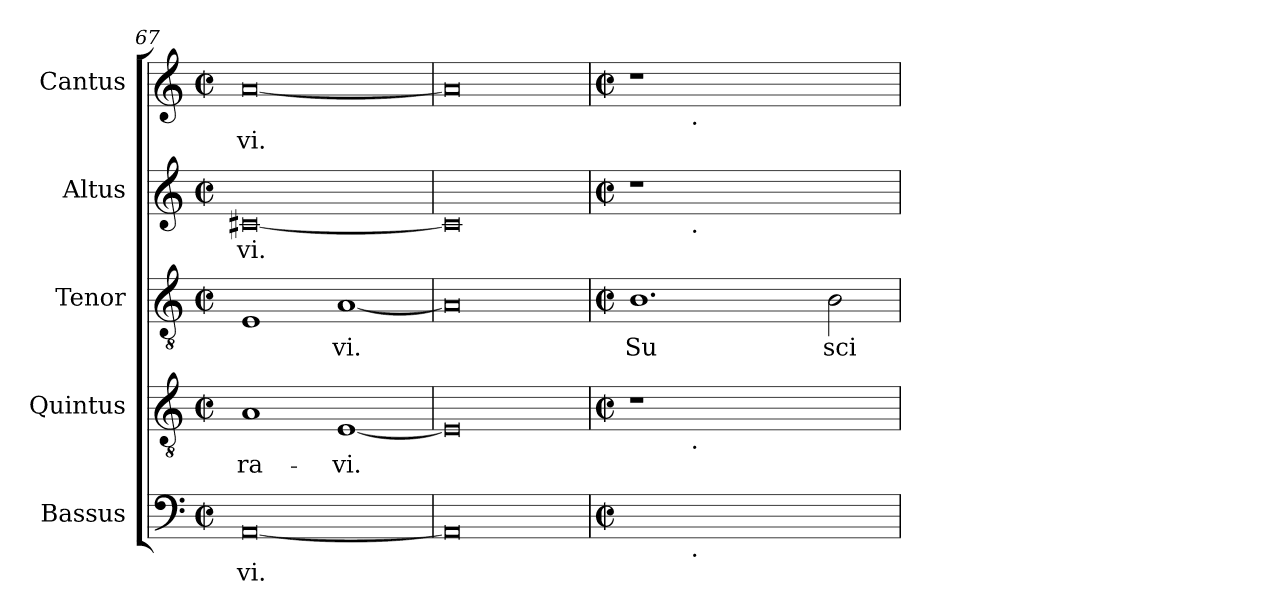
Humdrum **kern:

**kern	**text	**kern	**text	**kern	**text	**kern	**text	**kern	**text
*part5	*part5	*part4	*part4	*part3	*part3	*part2	*part2	*part1	*part1
*staff5	*staff5	*staff4	*staff4	*staff3	*staff3	*staff2	*staff2	*staff1	*staff1
*I"Bassus	*	*I"Quintus	*	*I"Tenor	*	*I"Altus	*	*I"Cantus	*
*clefF4	*	*clefGv2	*	*clefGv2	*	*clefG2	*	*clefG2	*
*k[]	*	*k[]	*	*k[]	*	*k[]	*	*k[]	*
*C:	*	*C:	*	*C:	*	*C:	*	*C:	*
*M2/2	*	*M2/2	*	*M2/2	*	*M2/2	*	*M2/2	*
*met(c|)	*	*met(c|)	*	*met(c|)	*	*met(c|)	*	*met(c|)	*
=67	=67	=67	=67	=67	=67	=67	=67	=67	=67
!	!LO:LY:b:cj	!	!LO:LY:b:cj	!	!LO:LY:b	!	!LO:LY:b:cj	!	!LO:LY:b:cj
[<0AA	vi.	1A	-ra-	1E	.	[<0c#X	vi.	[<0a	vi.
!	!	!	!LO:LY:b:cj	!	!LO:LY:b	!	!	!	!
.	.	[<1E	-vi.	[<1A	vi.	.	.	.	.
=68	=68	=68	=68	=68	=68	=68	=68	=68	=68
!	!LO:LY:b:cj	!	!LO:LY:b:cj	!	!LO:LY:b	!	!LO:LY:b:cj	!	!LO:LY:b:cj
0AA]	.	0E]	.	0A]	.	0c#]	.	0a]	.
!!LO:PB:g=z
=69!	=69!	=69!	=69!	=69!	=69!	=69!	=69!	=69!	=69!
*M2/2	*	*M2/2	*	*M2/2	*	*M2/2	*	*M2/2	*
*met(c|)	*	*met(c|)	*	*met(c|)	*	*met(c|)	*	*met(c|)	*
!	!	!	!	!	!LO:LY:b	!	!	!	!
*	*	*^	*	*	*	*^	*	*^	*
4...ryy	.	1r	4...ryy	.	1.B	Su	1r	4...ryy	.	1r	4...ryy	.
!	!	!	!	!	!	!	!	!	!	!	!LO:TX:b:t=.	!
!	!	!	!	!	!	!	!	!LO:TX:b:t=.	!	!	!	!
!	!	!	!LO:TX:b:t=.	!	!	!	!	!	!	!	!	!
!LO:TX:b:t=.	!	!	!	!	!	!	!	!	!	!	!	!
1ryy	.	.	1ryy	.	.	.	.	1ryy	.	.	1ryy	.
.	.	1ryy	.	.	.	.	1ryy	.	.	1ryy	.	.
2ryy	.	.	2ryy	.	.	.	.	2ryy	.	.	2ryy	.
!	!	!	!	!	!	!LO:LY:b	!	!	!	!	!	!
.	.	.	.	.	2B\	sci	.	.	.	.	.	.
32ryy	.	.	32ryy	.	.	.	.	32ryy	.	.	32ryy	.
*	*	*	*	*	*	*	*v	*v	*	*	*	*
*	*	*v	*v	*	*	*	*	*	*v	*v	*
=	=	=	=	=	=	=	=	=	=
*-	*-	*-	*-	*-	*-	*-	*-	*-	*-
